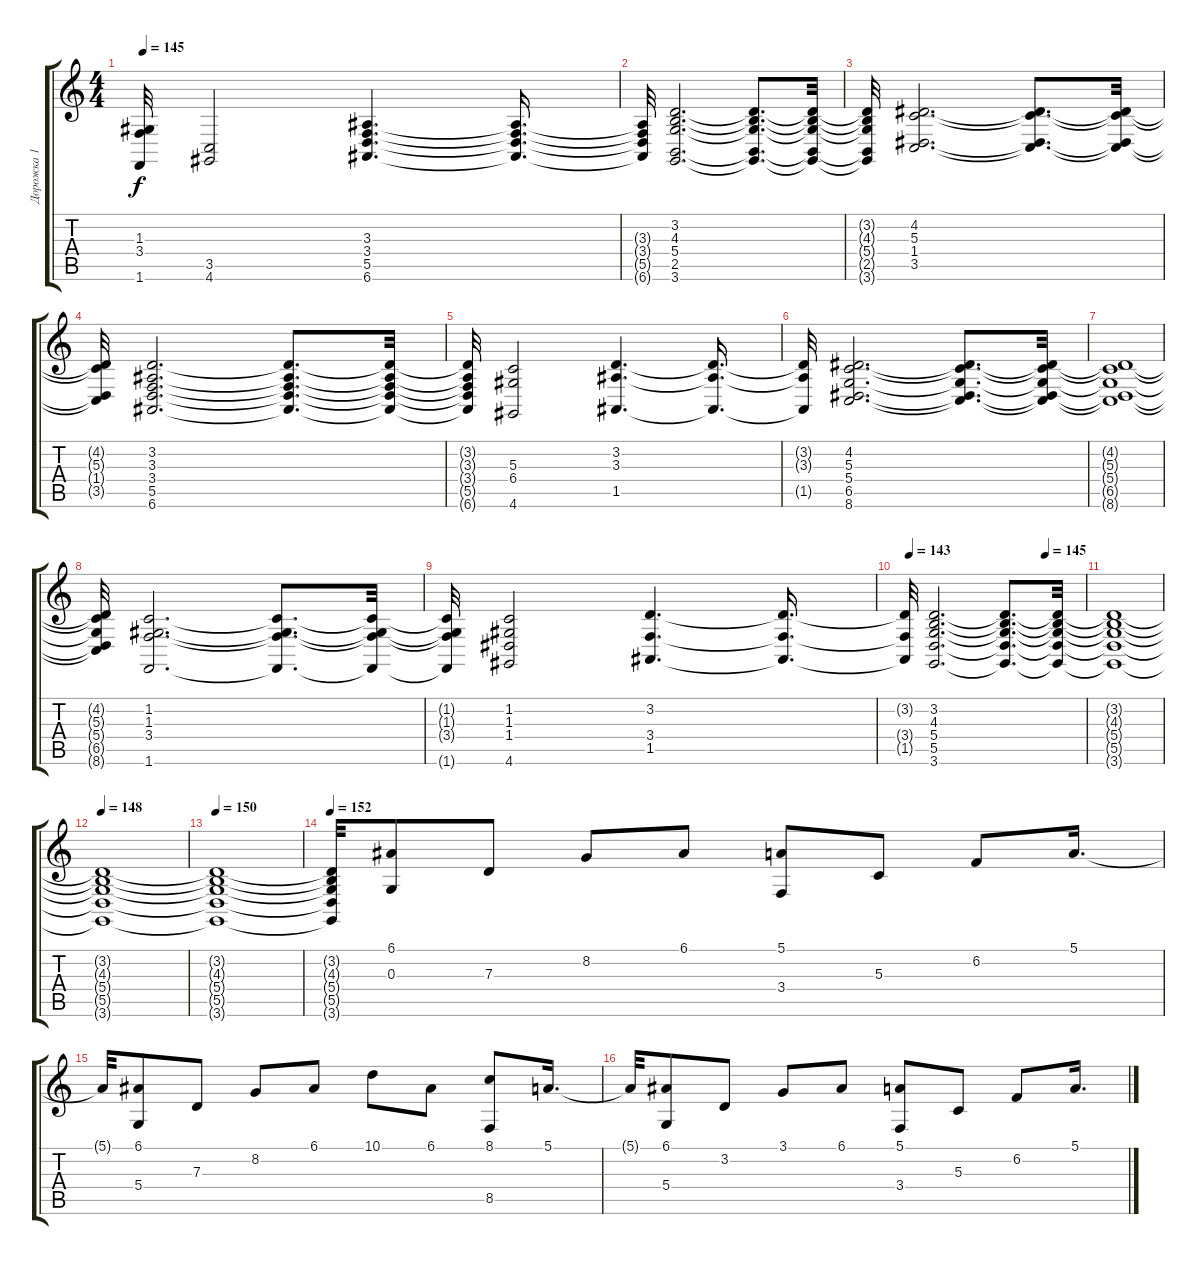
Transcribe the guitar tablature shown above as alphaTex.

\track ("Дорожка 1" "Дорожка 1") {instrument stringensemble1}
\staff {score tabs}
\tuning (E4 B3 G3 D3 A2 E2) {hide}
\ts (4 4)
\tempo 145
\clef g2
\ks c
(1.3{t} 3.4{t} 1.6{t}).32{dy f} (3.5 4.6).2 (3.3 3.4 5.5 6.6).4{d} (3.3{t} 3.4{t} 5.5{t} 6.6{t}).16{d} |
(3.3{t} 3.4{t} 5.5{t} 6.6{t}).32 (3.2 4.3 5.4 2.5 3.6).2{d} (3.2{t} 4.3{t} 5.4{t} 2.5{t} 3.6{t}).8{d} (3.2{t} 4.3{t} 5.4{t} 2.5{t} 3.6{t}).32 |
(3.2{t} 4.3{t} 5.4{t} 2.5{t} 3.6{t}).32 (4.2 5.3 1.4 3.5).2{d} (4.2{t} 5.3{t} 1.4{t} 3.5{t}).8{d} (4.2{t} 5.3{t} 1.4{t} 3.5{t}).32 |
(4.2{t} 5.3{t} 1.4{t} 3.5{t}).32 (3.2 3.3 3.4 5.5 6.6).2{d} (3.2{t} 3.3{t} 3.4{t} 5.5{t} 6.6{t}).8{d} (3.2{t} 3.3{t} 3.4{t} 5.5{t} 6.6{t}).32 |
(3.2{t} 3.3{t} 3.4{t} 5.5{t} 6.6{t}).32 (5.3 6.4 4.6).2 (3.2 3.3 1.5).4{d} (3.2{t} 3.3{t} 1.5{t}).16{d} |
(3.2{t} 3.3{t} 1.5{t}).32 (4.2 5.3 5.4 6.5 8.6).2{d} (4.2{t} 5.3{t} 5.4{t} 6.5{t} 8.6{t}).8{d} (4.2{t} 5.3{t} 5.4{t} 6.5{t} 8.6{t}).32 |
(4.2{t} 5.3{t} 5.4{t} 6.5{t} 8.6{t}).1 |
(4.2{t} 5.3{t} 5.4{t} 6.5{t} 8.6{t}).32 (1.2 1.3 3.4 1.6).2{d} (1.2{t} 1.3{t} 3.4{t} 1.6{t}).8{d} (1.2{t} 1.3{t} 3.4{t} 1.6{t}).32 |
(1.2{t} 1.3{t} 3.4{t} 1.6{t}).32 (1.2 1.3 1.4 4.6).2 (3.2 3.4 1.5).4{d} (3.2{t} 3.4{t} 1.5{t}).16{d} |
\tempo (143 0.03125)
\tempo (145 0.78125)
(3.2{t} 3.4{t} 1.5{t}).32 (3.2 4.3 5.4 5.5 3.6).2{d} (3.2{t} 4.3{t} 5.4{t} 5.5{t} 3.6{t}).8{d} (3.2{t} 4.3{t} 5.4{t} 5.5{t} 3.6{t}).32 |
(3.2{t} 4.3{t} 5.4{t} 5.5{t} 3.6{t}).1 |
\tempo 148
(3.2{t} 4.3{t} 5.4{t} 5.5{t} 3.6{t}).1 |
\tempo 150
(3.2{t} 4.3{t} 5.4{t} 5.5{t} 3.6{t}).1 |
\tempo 152
(3.2{t} 4.3{t} 5.4{t} 5.5{t} 3.6{t}).32 (6.1 0.3).8 7.3.8 8.2.8 6.1.8 (5.1 3.4).8 5.3.8 6.2.8 5.1.16{d} |
5.1{t}.32 (6.1 5.4).8 7.3.8 8.2.8 6.1.8 10.1.8 6.1.8 (8.1 8.5).8 5.1.16{d} |
5.1{t}.32 (6.1 5.4).8 3.2.8 3.1.8 6.1.8 (5.1 3.4).8 5.3.8 6.2.8 5.1.16{d}
